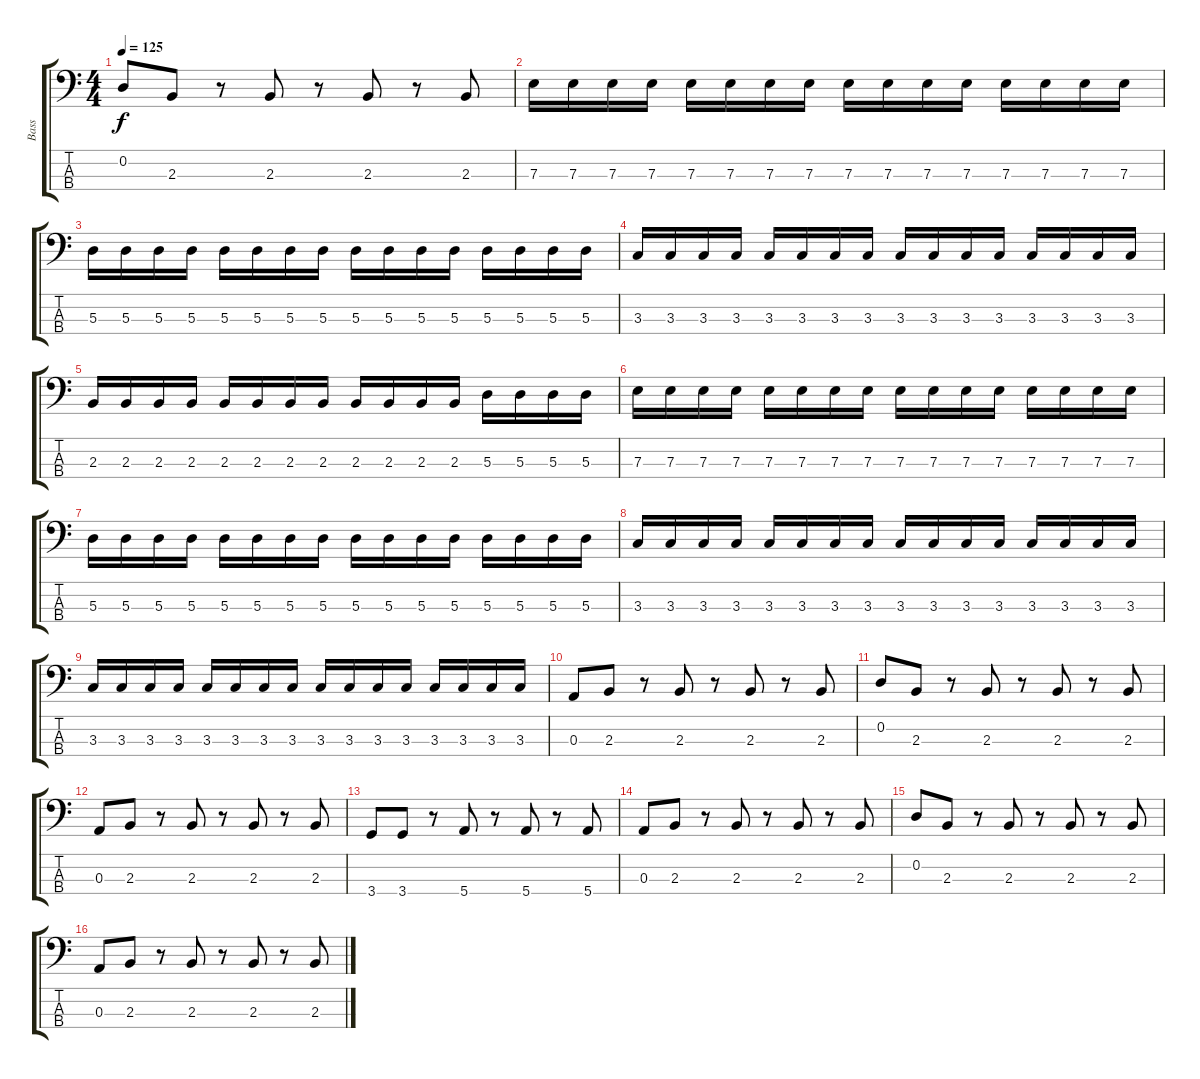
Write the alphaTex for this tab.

\track ("Bass" "Bass") {instrument electricbassfinger}
\staff {score tabs}
\tuning (G2 D2 A1 E1) {hide}
\ts (4 4)
\tempo 125
\clef f4
\ks c
0.2.8{dy f} 2.3.8 r.8 2.3.8 r.8 2.3.8 r.8 2.3.8 |
7.3.16 7.3.16 7.3.16 7.3.16 7.3.16 7.3.16 7.3.16 7.3.16 7.3.16 7.3.16 7.3.16 7.3.16 7.3.16 7.3.16 7.3.16 7.3.16 |
5.3.16 5.3.16 5.3.16 5.3.16 5.3.16 5.3.16 5.3.16 5.3.16 5.3.16 5.3.16 5.3.16 5.3.16 5.3.16 5.3.16 5.3.16 5.3.16 |
3.3.16 3.3.16 3.3.16 3.3.16 3.3.16 3.3.16 3.3.16 3.3.16 3.3.16 3.3.16 3.3.16 3.3.16 3.3.16 3.3.16 3.3.16 3.3.16 |
2.3.16 2.3.16 2.3.16 2.3.16 2.3.16 2.3.16 2.3.16 2.3.16 2.3.16 2.3.16 2.3.16 2.3.16 5.3.16 5.3.16 5.3.16 5.3.16 |
7.3.16 7.3.16 7.3.16 7.3.16 7.3.16 7.3.16 7.3.16 7.3.16 7.3.16 7.3.16 7.3.16 7.3.16 7.3.16 7.3.16 7.3.16 7.3.16 |
5.3.16 5.3.16 5.3.16 5.3.16 5.3.16 5.3.16 5.3.16 5.3.16 5.3.16 5.3.16 5.3.16 5.3.16 5.3.16 5.3.16 5.3.16 5.3.16 |
3.3.16 3.3.16 3.3.16 3.3.16 3.3.16 3.3.16 3.3.16 3.3.16 3.3.16 3.3.16 3.3.16 3.3.16 3.3.16 3.3.16 3.3.16 3.3.16 |
3.3.16 3.3.16 3.3.16 3.3.16 3.3.16 3.3.16 3.3.16 3.3.16 3.3.16 3.3.16 3.3.16 3.3.16 3.3.16 3.3.16 3.3.16 3.3.16 |
0.3.8 2.3.8 r.8 2.3.8 r.8 2.3.8 r.8 2.3.8 |
0.2.8 2.3.8 r.8 2.3.8 r.8 2.3.8 r.8 2.3.8 |
0.3.8 2.3.8 r.8 2.3.8 r.8 2.3.8 r.8 2.3.8 |
3.4.8 3.4.8 r.8 5.4.8 r.8 5.4.8 r.8 5.4.8 |
0.3.8 2.3.8 r.8 2.3.8 r.8 2.3.8 r.8 2.3.8 |
0.2.8 2.3.8 r.8 2.3.8 r.8 2.3.8 r.8 2.3.8 |
0.3.8 2.3.8 r.8 2.3.8 r.8 2.3.8 r.8 2.3.8
